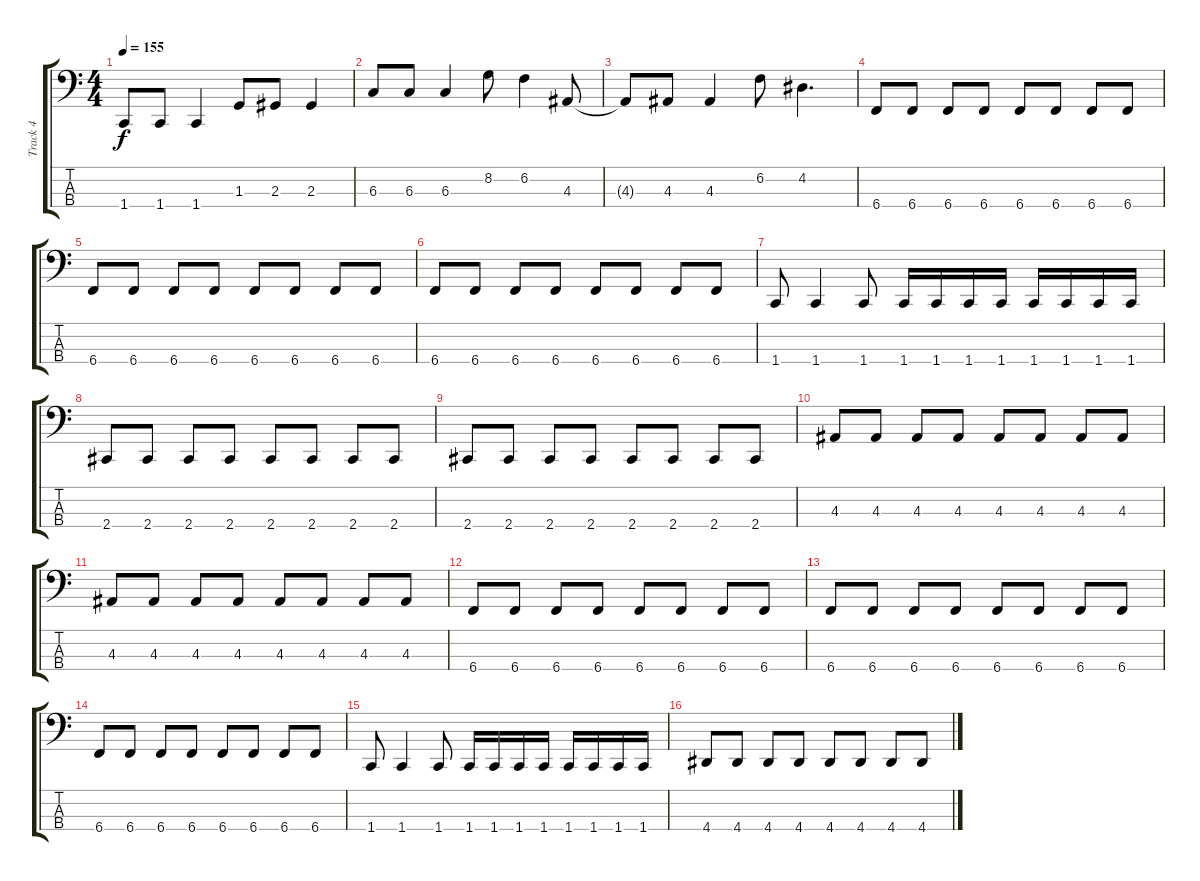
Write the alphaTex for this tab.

\track ("Track 4" "Track 4") {instrument electricbasspick}
\staff {score tabs}
\tuning (E2 B1 Gb1 B0) {hide}
\ts (4 4)
\tempo 155
\clef f4
\ks c
1.4{t}.8{dy f} 1.4.8 1.4.4 1.3.8 2.3.8 2.3.4 |
6.3.8 6.3.8 6.3.4 8.2.8 6.2.4 4.3.8 |
4.3{t}.8 4.3.8 4.3.4 6.2.8 4.2.4{d} |
6.4.8 6.4.8 6.4.8 6.4.8 6.4.8 6.4.8 6.4.8 6.4.8 |
6.4.8 6.4.8 6.4.8 6.4.8 6.4.8 6.4.8 6.4.8 6.4.8 |
6.4.8 6.4.8 6.4.8 6.4.8 6.4.8 6.4.8 6.4.8 6.4.8 |
1.4.8 1.4.4 1.4.8 1.4.16 1.4.16 1.4.16 1.4.16 1.4.16 1.4.16 1.4.16 1.4.16 |
2.4.8 2.4.8 2.4.8 2.4.8 2.4.8 2.4.8 2.4.8 2.4.8 |
2.4.8 2.4.8 2.4.8 2.4.8 2.4.8 2.4.8 2.4.8 2.4.8 |
4.3.8 4.3.8 4.3.8 4.3.8 4.3.8 4.3.8 4.3.8 4.3.8 |
4.3.8 4.3.8 4.3.8 4.3.8 4.3.8 4.3.8 4.3.8 4.3.8 |
6.4.8 6.4.8 6.4.8 6.4.8 6.4.8 6.4.8 6.4.8 6.4.8 |
6.4.8 6.4.8 6.4.8 6.4.8 6.4.8 6.4.8 6.4.8 6.4.8 |
6.4.8 6.4.8 6.4.8 6.4.8 6.4.8 6.4.8 6.4.8 6.4.8 |
1.4.8 1.4.4 1.4.8 1.4.16 1.4.16 1.4.16 1.4.16 1.4.16 1.4.16 1.4.16 1.4.16 |
4.4.8 4.4.8 4.4.8 4.4.8 4.4.8 4.4.8 4.4.8 4.4.8
